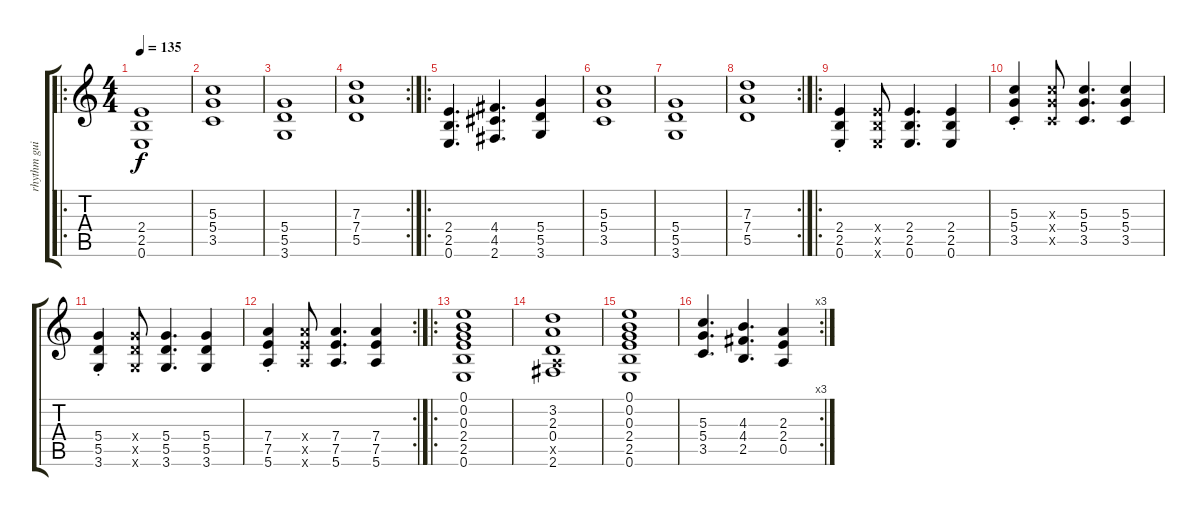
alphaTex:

\track ("rhythm guitar" "rhythm gui") {instrument distortionguitar}
\staff {score tabs}
\tuning (E4 B3 G3 D3 A2 E2) {hide}
\ro
\ts (4 4)
\tempo 135
\clef g2
\ks c
(2.4 2.5 0.6).1{dy f} |
(5.3 5.4 3.5).1 |
(5.4 5.5 3.6).1 |
\rc 2
(7.3 7.4 5.5).1 |
\ro
(2.4 2.5 0.6).4{d} (4.4 4.5 2.6).4{d} (5.4 5.5 3.6).4 |
(5.3 5.4 3.5).1 |
(5.4 5.5 3.6).1 |
\rc 2
(7.3 7.4 5.5).1 |
\ro
(2.4{st} 2.5{st} 0.6{st}).4 (2.4{x} 2.5{x} 0.6{x}).8 (2.4 2.5 0.6).4{d} (2.4 2.5 0.6).4 |
(5.3{st} 5.4{st} 3.5{st}).4 (5.3{x} 5.4{x} 3.5{x}).8 (5.3 5.4 3.5).4{d} (5.3 5.4 3.5).4 |
(5.4{st} 5.5{st} 3.6{st}).4 (5.4{x} 5.5{x} 3.6{x}).8 (5.4 5.5 3.6).4{d} (5.4 5.5 3.6).4 |
\rc 2
(7.4{st} 7.5{st} 5.6{st}).4 (7.4{x} 7.5{x} 5.6{x}).8 (7.4 7.5 5.6).4{d} (7.4 7.5 5.6).4 |
\ro
(0.1 0.2 0.3 2.4 2.5 0.6).1 |
(3.2 2.3 0.4 0.5{x} 2.6).1 |
(0.1 0.2 0.3 2.4 2.5 0.6).1 |
\rc 3
(5.3 5.4 3.5).4{d} (4.3 4.4 2.5).4{d} (2.3 2.4 0.5).4
